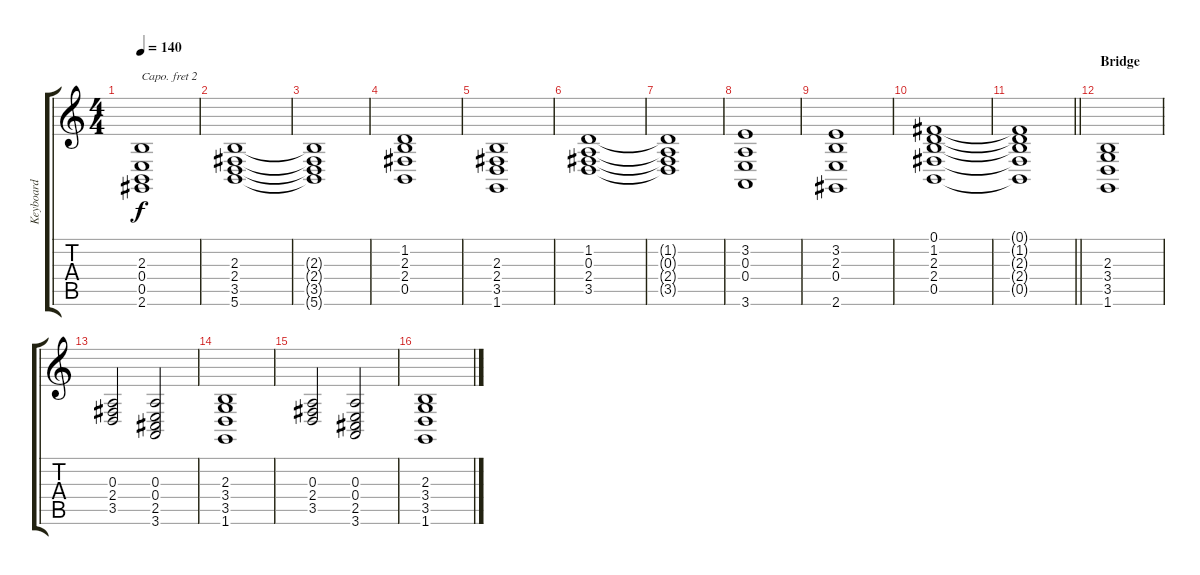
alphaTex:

\track ("Keyboard" "Keyboard") {instrument drawbarorgan}
\staff {score tabs}
\capo 2
\tuning (E4 B3 G3 D3 A2 E2) {hide}
\ts (4 4)
\tempo 140
\clef g2
\ks c
(2.3 0.4 0.5 2.6).1{dy f} |
(2.3 2.4 3.5 5.6).1 |
(2.3{t} 2.4{t} 3.5{t} 5.6{t}).1 |
(1.2 2.3 2.4 0.5).1 |
(2.3 2.4 3.5 1.6).1 |
(1.2 0.3 2.4 3.5).1 |
(1.2{t} 0.3{t} 2.4{t} 3.5{t}).1 |
(3.2 0.3 0.4 3.6).1 |
(3.2 2.3 0.4 2.6).1 |
(0.1 1.2 2.3 2.4 0.5).1 |
\barLineRight lightlight
(0.1{t} 1.2{t} 2.3{t} 2.4{t} 0.5{t}).1 |
\section ("" "Bridge")
(2.3 3.4 3.5 1.6).1 |
(0.3 2.4 3.5).2 (0.3 0.4 2.5 3.6).2 |
(2.3 3.4 3.5 1.6).1 |
(0.3 2.4 3.5).2 (0.3 0.4 2.5 3.6).2 |
(2.3 3.4 3.5 1.6).1
